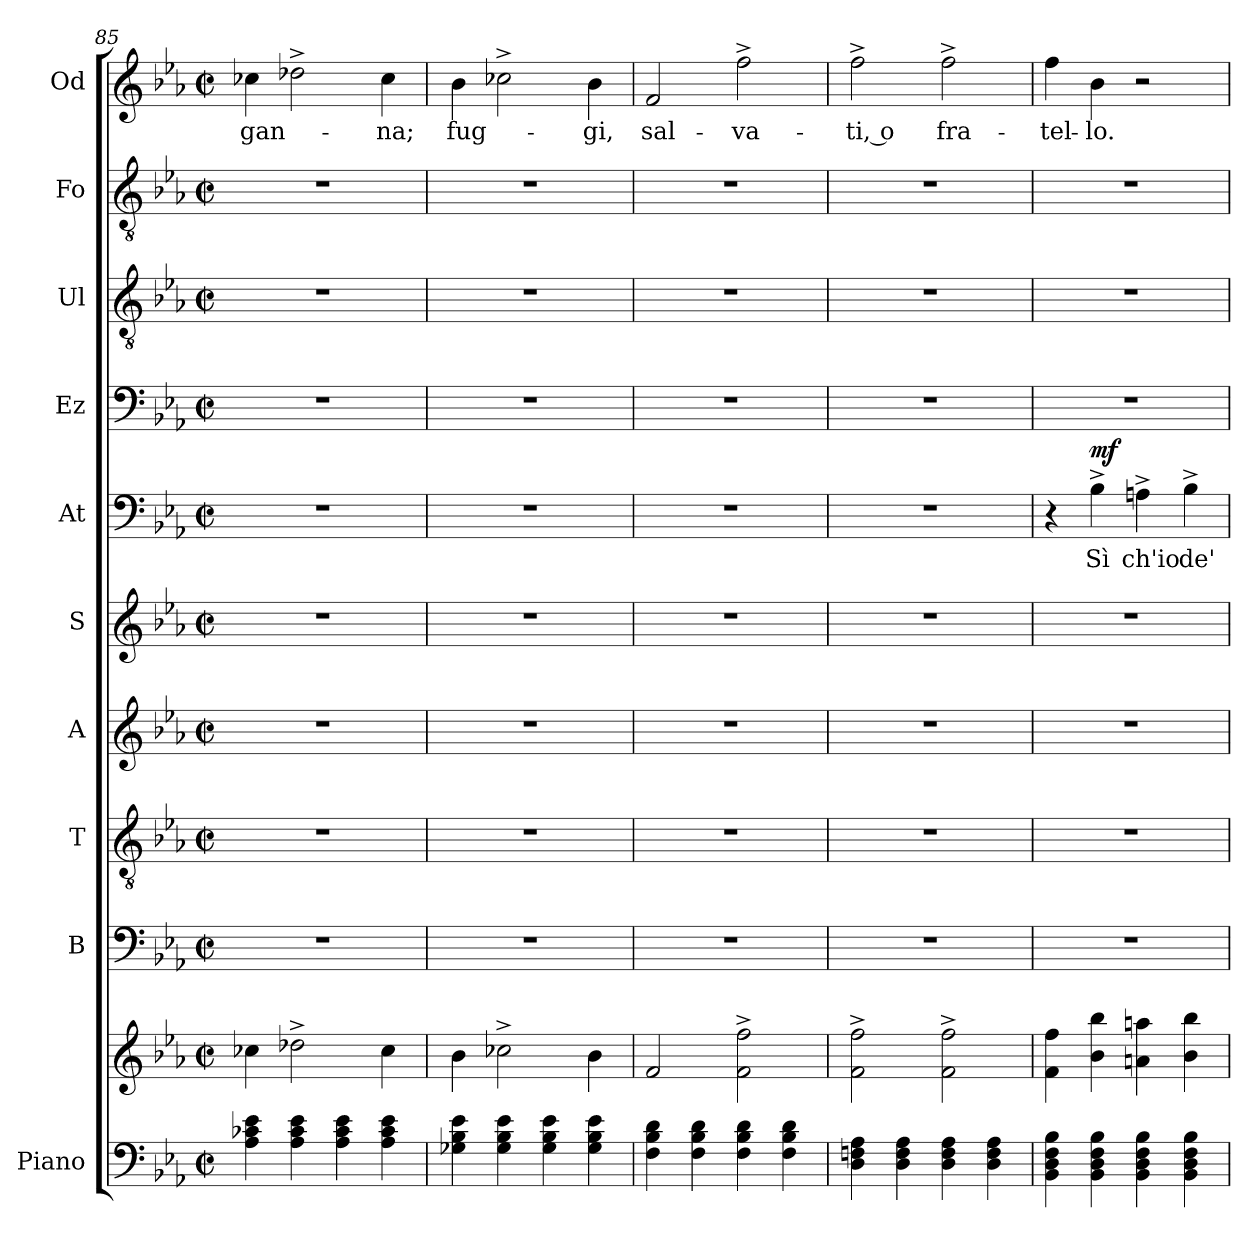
**kern	**kern	**kern	**kern	**kern	**kern	**kern	**text	**dynam	**kern	**kern	**kern	**kern	**text
*part10	*part10	*part9	*part8	*part7	*part6	*part5	*part5	*part5	*part4	*part3	*part2	*part1	*part1
*staff11	*staff10	*staff9	*staff8	*staff7	*staff6	*staff5	*staff5	*staff5	*staff4	*staff3	*staff2	*staff1	*staff1
*I"Piano	*	*I"B	*I"T	*I"A	*I"S	*I"At	*	*	*I"Ez	*I"Ul	*I"Fo	*I"Od	*
*I'Pno	*	*I'B	*I'T	*I'A	*I'S	*I'At	*	*	*I'Ez	*I'Ul	*I'Fo	*I'Od	*
*clefF4	*clefG2	*clefF4	*clefGv2	*clefG2	*clefG2	*clefF4	*	*	*clefF4	*clefGv2	*clefGv2	*clefG2	*
*k[b-e-a-]	*k[b-e-a-]	*k[b-e-a-]	*k[b-e-a-]	*k[b-e-a-]	*k[b-e-a-]	*k[b-e-a-]	*	*	*k[b-e-a-]	*k[b-e-a-]	*k[b-e-a-]	*k[b-e-a-]	*
*M2/2	*M2/2	*M2/2	*M2/2	*M2/2	*M2/2	*M2/2	*	*	*M2/2	*M2/2	*M2/2	*M2/2	*
*met(c|)	*met(c|)	*met(c|)	*met(c|)	*met(c|)	*met(c|)	*met(c|)	*	*	*met(c|)	*met(c|)	*met(c|)	*met(c|)	*
=85	=85	=85	=85	=85	=85	=85	=85	=85	=85	=85	=85	=85	=85
!	!	!	!	!	!	!	!	!	!	!	!	!	!LO:LY:b
4A-\ 4c-X\ 4e-\	4cc-X\	1r	1r	1r	1r	1r	.	.	1r	1r	1r	4cc-X\	-gan-
4A-\ 4c-\ 4e-\	2dd-X^\	.	.	.	.	.	.	.	.	.	.	2dd-X^\	.
4A-\ 4c-\ 4e-\	.	.	.	.	.	.	.	.	.	.	.	.	.
!	!	!	!	!	!	!	!	!	!	!	!	!	!LO:LY:b
4A-\ 4c-\ 4e-\	4cc-\	.	.	.	.	.	.	.	.	.	.	4cc-\	-na;
=86	=86	=86	=86	=86	=86	=86	=86	=86	=86	=86	=86	=86	=86
!	!	!	!	!	!	!	!	!	!	!	!	!	!LO:LY:b
4G-X\ 4B-\ 4e-\	4b-\	1r	1r	1r	1r	1r	.	.	1r	1r	1r	4b-\	fug-
4G-\ 4B-\ 4e-\	2cc-X^\	.	.	.	.	.	.	.	.	.	.	2cc-X^\	.
4G-\ 4B-\ 4e-\	.	.	.	.	.	.	.	.	.	.	.	.	.
!	!	!	!	!	!	!	!	!	!	!	!	!	!LO:LY:b
4G-\ 4B-\ 4e-\	4b-\	.	.	.	.	.	.	.	.	.	.	4b-\	-gi,
!!LO:LB:g=z
=87	=87	=87	=87	=87	=87	=87	=87	=87	=87	=87	=87	=87	=87
!	!	!	!	!	!	!	!	!	!	!	!	!	!LO:LY:b
4F\ 4B-\ 4d\	2f/	1r	1r	1r	1r	1r	.	.	1r	1r	1r	2f/	sal-
4F\ 4B-\ 4d\	.	.	.	.	.	.	.	.	.	.	.	.	.
!	!	!	!	!	!	!	!	!	!	!	!	!	!LO:LY:b
4F\ 4B-\ 4d\	2f\^ 2ff\^	.	.	.	.	.	.	.	.	.	.	2ff^\	-va-
4F\ 4B-\ 4d\	.	.	.	.	.	.	.	.	.	.	.	.	.
=88	=88	=88	=88	=88	=88	=88	=88	=88	=88	=88	=88	=88	=88
!	!	!	!	!	!	!	!	!	!	!	!	!	!LO:LY:b
4D\ 4Fn\ 4A-\	2f\^ 2ff\^	1r	1r	1r	1r	1r	.	.	1r	1r	1r	2ff^\	-ti, o
4D\ 4F\ 4A-\	.	.	.	.	.	.	.	.	.	.	.	.	.
!	!	!	!	!	!	!	!	!	!	!	!	!	!LO:LY:b
4D\ 4F\ 4A-\	2f\^ 2ff\^	.	.	.	.	.	.	.	.	.	.	2ff^\	fra-
4D\ 4F\ 4A-\	.	.	.	.	.	.	.	.	.	.	.	.	.
=89	=89	=89	=89	=89	=89	=89	=89	=89	=89	=89	=89	=89	=89
!	!	!	!	!	!	!	!	!	!	!	!	!	!LO:LY:b
4BB-\ 4D\ 4F\ 4B-\	4f\ 4ff\	1r	1r	1r	1r	4r	.	.	1r	1r	1r	4ff\	-tel-
!	!	!	!	!	!	!	!LO:LY:b	!LO:DY:a	!	!	!	!	!LO:LY:b
4BB-\ 4D\ 4F\ 4B-\	4b-\ 4bb-\	.	.	.	.	4B-^\	Sì	mf	.	.	.	4b-\	-lo.
!	!	!	!	!	!	!	!LO:LY:b	!	!	!	!	!	!
4BB-\ 4D\ 4F\ 4B-\	4an\ 4aan\	.	.	.	.	4An^\	ch'io	.	.	.	.	2r	.
!	!	!	!	!	!	!	!LO:LY:b	!	!	!	!	!	!
4BB-\ 4D\ 4F\ 4B-\	4b-\ 4bb-\	.	.	.	.	4B-^\	de'	.	.	.	.	.	.
=	=	=	=	=	=	=	=	=	=	=	=	=	=
*-	*-	*-	*-	*-	*-	*-	*-	*-	*-	*-	*-	*-	*-
